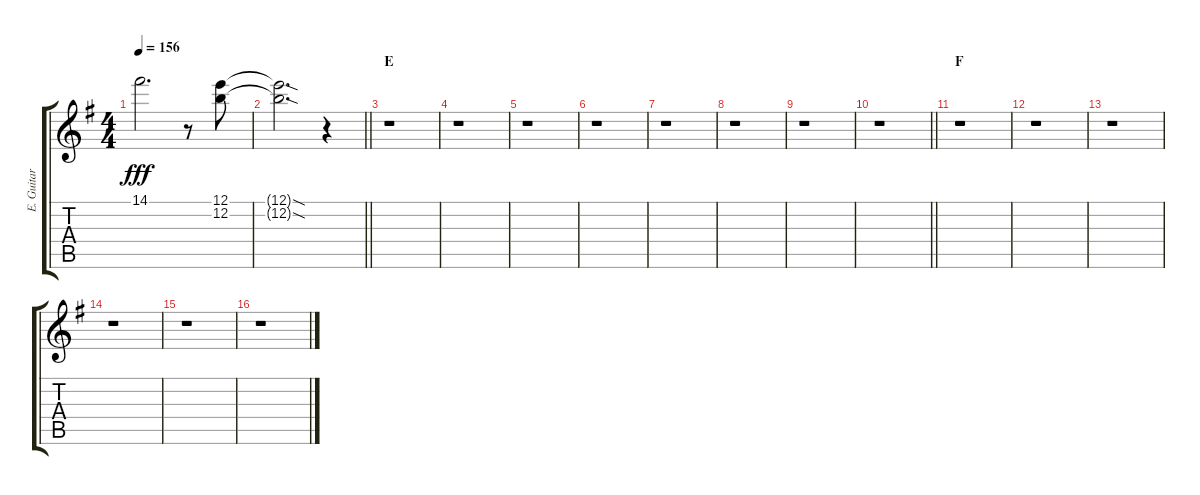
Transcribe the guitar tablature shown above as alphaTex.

\track ("E. Guitar II" "E. Guitar ") {instrument overdrivenguitar}
\staff {score tabs}
\tuning (E4 B3 G3 D3 A2 E2) {hide}
\ts (4 4)
\tempo 156
\clef g2
\ks g
14.1{t}.2{d dy fff} r.8 (12.1 12.2).8 |
\barLineRight lightlight
(12.1{sod t} 12.2{sod t}).2{d} r.4 |
\section ("" "E")
r.1 |
r.1 |
r.1 |
r.1 |
r.1 |
r.1 |
r.1 |
\barLineRight lightlight
r.1 |
\section ("" "F")
r.1 |
r.1 |
r.1 |
r.1 |
r.1 |
r.1
